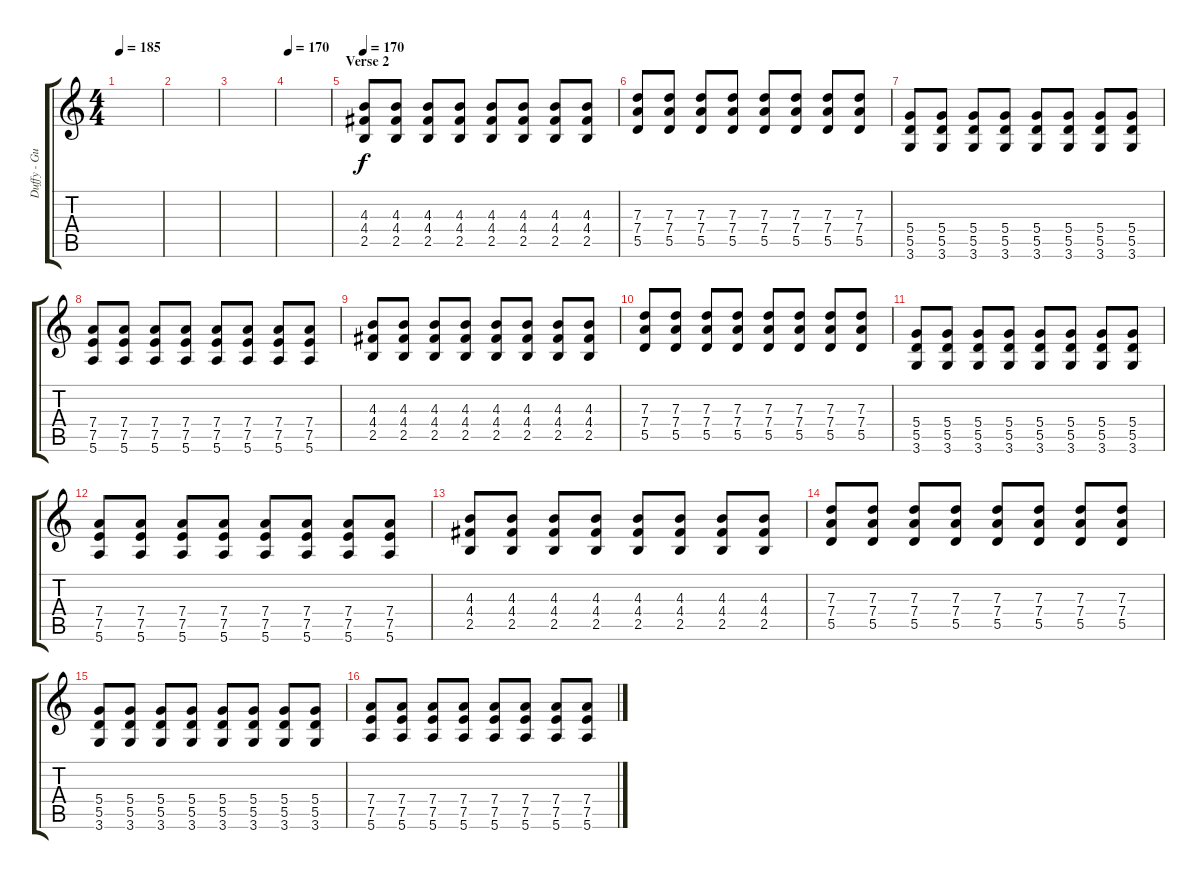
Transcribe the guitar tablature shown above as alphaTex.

\track ("Duffy - Guitars" "Duffy - Gu") {instrument distortionguitar}
\staff {score tabs}
\tuning (E4 B3 G3 D3 A2 E2) {hide}
\ts (4 4)
\tempo 185
\clef g2
\ks c
|
|
|
\tempo 170
|
\section ("" "Verse 2")
\tempo 170
(4.3 4.4 2.5).8 (4.3 4.4 2.5).8 (4.3 4.4 2.5).8 (4.3 4.4 2.5).8 (4.3 4.4 2.5).8 (4.3 4.4 2.5).8 (4.3 4.4 2.5).8 (4.3 4.4 2.5).8 |
(7.3 7.4 5.5).8 (7.3 7.4 5.5).8 (7.3 7.4 5.5).8 (7.3 7.4 5.5).8 (7.3 7.4 5.5).8 (7.3 7.4 5.5).8 (7.3 7.4 5.5).8 (7.3 7.4 5.5).8 |
(5.4 5.5 3.6).8 (5.4 5.5 3.6).8 (5.4 5.5 3.6).8 (5.4 5.5 3.6).8 (5.4 5.5 3.6).8 (5.4 5.5 3.6).8 (5.4 5.5 3.6).8 (5.4 5.5 3.6).8 |
(7.4 7.5 5.6).8 (7.4 7.5 5.6).8 (7.4 7.5 5.6).8 (7.4 7.5 5.6).8 (7.4 7.5 5.6).8 (7.4 7.5 5.6).8 (7.4 7.5 5.6).8 (7.4 7.5 5.6).8 |
(4.3 4.4 2.5).8 (4.3 4.4 2.5).8 (4.3 4.4 2.5).8 (4.3 4.4 2.5).8 (4.3 4.4 2.5).8 (4.3 4.4 2.5).8 (4.3 4.4 2.5).8 (4.3 4.4 2.5).8 |
(7.3 7.4 5.5).8 (7.3 7.4 5.5).8 (7.3 7.4 5.5).8 (7.3 7.4 5.5).8 (7.3 7.4 5.5).8 (7.3 7.4 5.5).8 (7.3 7.4 5.5).8 (7.3 7.4 5.5).8 |
(5.4 5.5 3.6).8 (5.4 5.5 3.6).8 (5.4 5.5 3.6).8 (5.4 5.5 3.6).8 (5.4 5.5 3.6).8 (5.4 5.5 3.6).8 (5.4 5.5 3.6).8 (5.4 5.5 3.6).8 |
(7.4 7.5 5.6).8 (7.4 7.5 5.6).8 (7.4 7.5 5.6).8 (7.4 7.5 5.6).8 (7.4 7.5 5.6).8 (7.4 7.5 5.6).8 (7.4 7.5 5.6).8 (7.4 7.5 5.6).8 |
(4.3 4.4 2.5).8 (4.3 4.4 2.5).8 (4.3 4.4 2.5).8 (4.3 4.4 2.5).8 (4.3 4.4 2.5).8 (4.3 4.4 2.5).8 (4.3 4.4 2.5).8 (4.3 4.4 2.5).8 |
(7.3 7.4 5.5).8 (7.3 7.4 5.5).8 (7.3 7.4 5.5).8 (7.3 7.4 5.5).8 (7.3 7.4 5.5).8 (7.3 7.4 5.5).8 (7.3 7.4 5.5).8 (7.3 7.4 5.5).8 |
(5.4 5.5 3.6).8 (5.4 5.5 3.6).8 (5.4 5.5 3.6).8 (5.4 5.5 3.6).8 (5.4 5.5 3.6).8 (5.4 5.5 3.6).8 (5.4 5.5 3.6).8 (5.4 5.5 3.6).8 |
(7.4 7.5 5.6).8 (7.4 7.5 5.6).8 (7.4 7.5 5.6).8 (7.4 7.5 5.6).8 (7.4 7.5 5.6).8 (7.4 7.5 5.6).8 (7.4 7.5 5.6).8 (7.4 7.5 5.6).8
